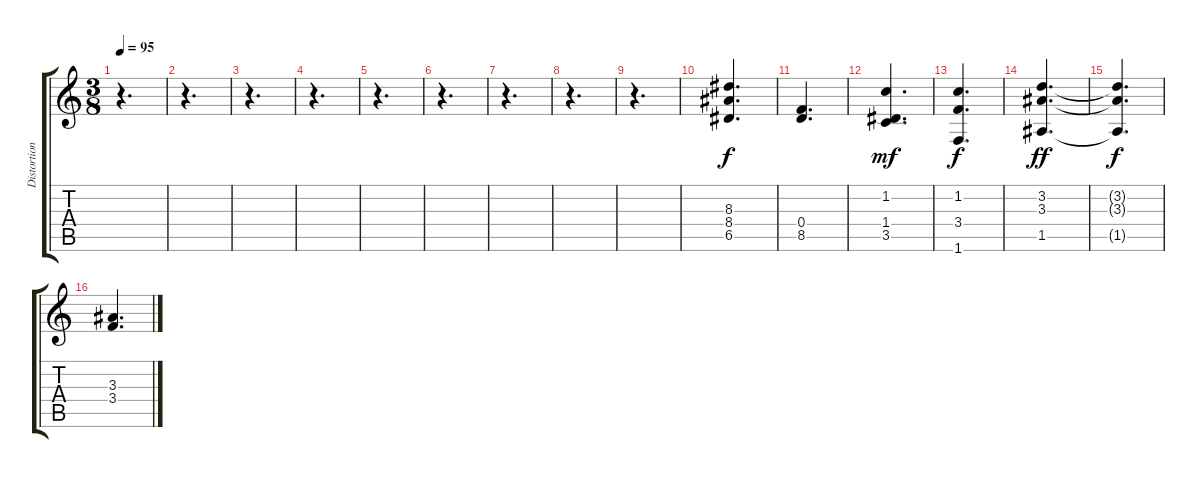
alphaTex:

\track ("Distortion Gt" "Distortion") {instrument distortionguitar}
\staff {score tabs}
\tuning (E4 B3 G3 D3 A2 E2) {hide}
\ts (3 8)
\tempo 95
\clef g2
\ks c
r.4{d dy f} |
r.4{d} |
r.4{d} |
r.4{d} |
r.4{d} |
r.4{d} |
r.4{d} |
r.4{d} |
r.4{d} |
(8.3 8.4 6.5).4{d} |
(0.4 8.5).4{d} |
(1.2 1.4 3.5).4{d dy mf} |
(1.2 3.4 1.6).4{d dy f} |
(3.2 3.3 1.5).4{d dy ff} |
(3.2{t} 3.3{t} 1.5{t}).4{d dy f} |
(3.3 3.4).4{d}
